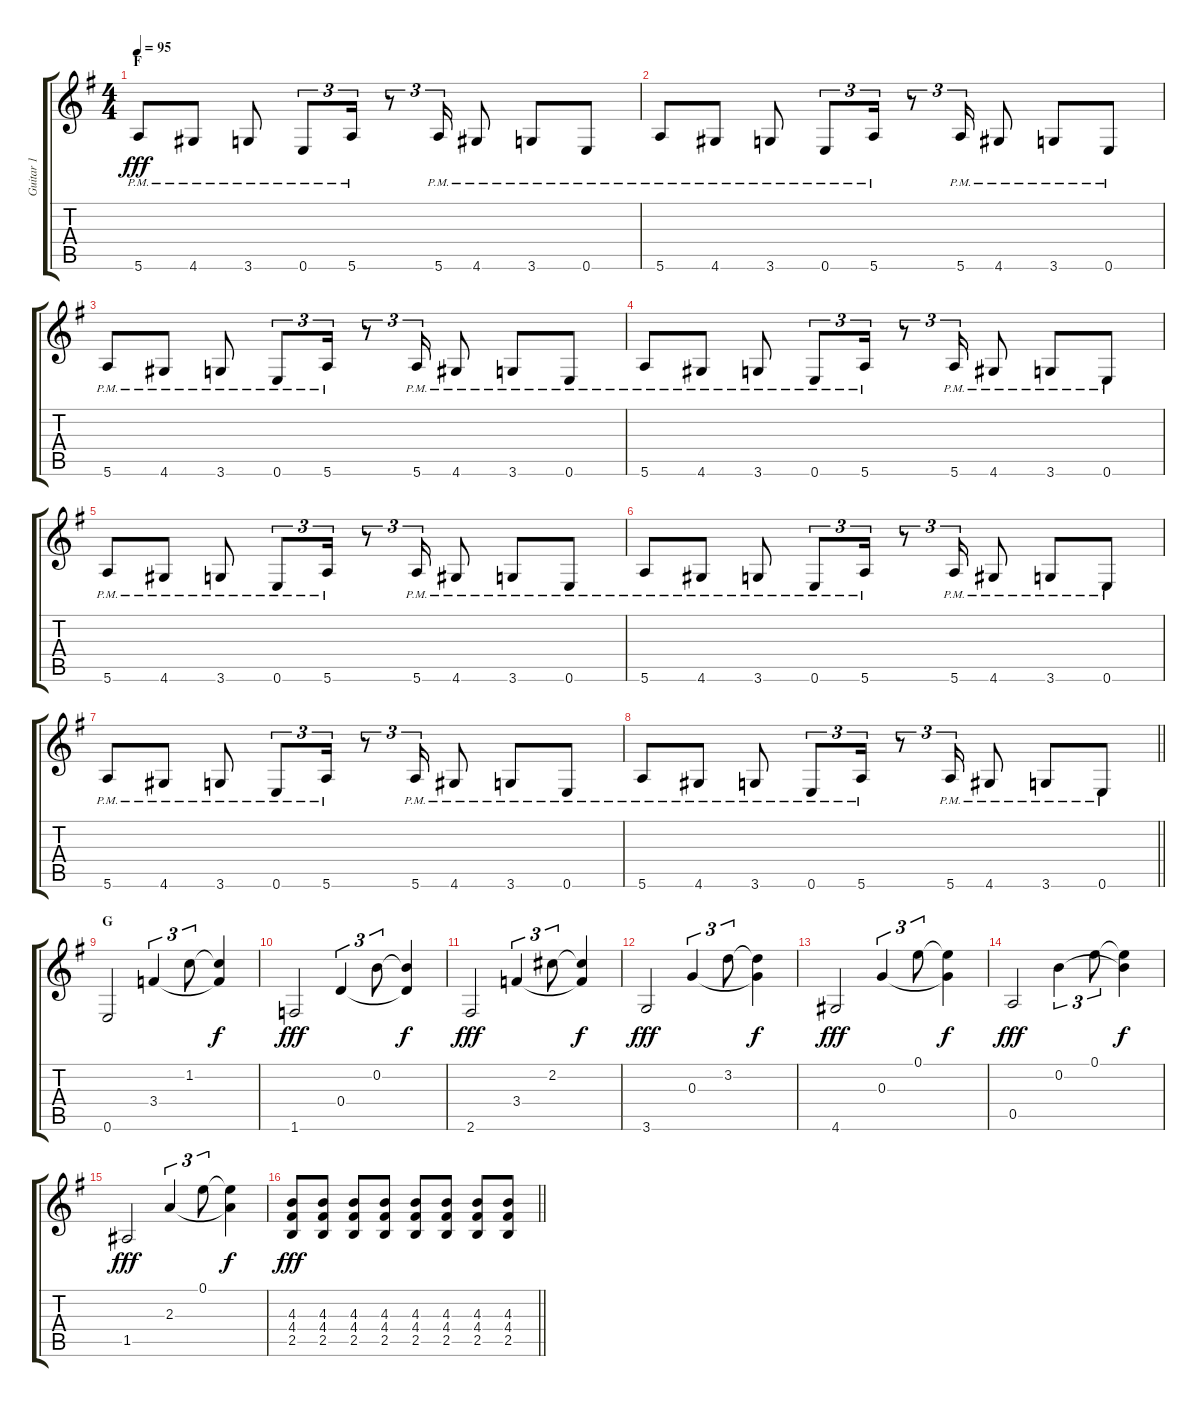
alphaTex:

\track ("Guitar 1" "Guitar 1") {instrument distortionguitar}
\staff {score tabs}
\tuning (E4 B3 G3 D3 A2 E2) {hide}
\ts (4 4)
\section ("" "F")
\tempo 95
\clef g2
\ks g
5.6{pm}.8{dy fff} 4.6{pm}.8 3.6{pm}.8 0.6{pm}.8{tu (3 2)} 5.6{pm}.16{tu (3 2)} r.8{tu (3 2)} 5.6{pm}.16{tu (3 2)} 4.6{pm}.8 3.6{pm}.8 0.6{pm}.8 |
5.6{pm}.8 4.6{pm}.8 3.6{pm}.8 0.6{pm}.8{tu (3 2)} 5.6{pm}.16{tu (3 2)} r.8{tu (3 2)} 5.6{pm}.16{tu (3 2)} 4.6{pm}.8 3.6{pm}.8 0.6{pm}.8 |
5.6{pm}.8 4.6{pm}.8 3.6{pm}.8 0.6{pm}.8{tu (3 2)} 5.6{pm}.16{tu (3 2)} r.8{tu (3 2)} 5.6{pm}.16{tu (3 2)} 4.6{pm}.8 3.6{pm}.8 0.6{pm}.8 |
5.6{pm}.8 4.6{pm}.8 3.6{pm}.8 0.6{pm}.8{tu (3 2)} 5.6{pm}.16{tu (3 2)} r.8{tu (3 2)} 5.6{pm}.16{tu (3 2)} 4.6{pm}.8 3.6{pm}.8 0.6{pm}.8 |
5.6{pm}.8 4.6{pm}.8 3.6{pm}.8 0.6{pm}.8{tu (3 2)} 5.6{pm}.16{tu (3 2)} r.8{tu (3 2)} 5.6{pm}.16{tu (3 2)} 4.6{pm}.8 3.6{pm}.8 0.6{pm}.8 |
5.6{pm}.8 4.6{pm}.8 3.6{pm}.8 0.6{pm}.8{tu (3 2)} 5.6{pm}.16{tu (3 2)} r.8{tu (3 2)} 5.6{pm}.16{tu (3 2)} 4.6{pm}.8 3.6{pm}.8 0.6{pm}.8 |
5.6{pm}.8 4.6{pm}.8 3.6{pm}.8 0.6{pm}.8{tu (3 2)} 5.6{pm}.16{tu (3 2)} r.8{tu (3 2)} 5.6{pm}.16{tu (3 2)} 4.6{pm}.8 3.6{pm}.8 0.6{pm}.8 |
\barLineRight lightlight
5.6{pm}.8 4.6{pm}.8 3.6{pm}.8 0.6{pm}.8{tu (3 2)} 5.6{pm}.16{tu (3 2)} r.8{tu (3 2)} 5.6{pm}.16{tu (3 2)} 4.6{pm}.8 3.6{pm}.8 0.6{pm}.8 |
\section ("" "G")
0.6.2 3.4.4{tu (3 2)} 1.2.8{tu (3 2)} (1.2{t} 3.4{t}).4{dy f} |
1.6.2{dy fff} 0.4.4{tu (3 2)} 0.2.8{tu (3 2)} (0.2{t} 0.4{t}).4{dy f} |
2.6.2{dy fff} 3.4.4{tu (3 2)} 2.2.8{tu (3 2)} (2.2{t} 3.4{t}).4{dy f} |
3.6.2{dy fff} 0.3.4{tu (3 2)} 3.2.8{tu (3 2)} (3.2{t} 0.3{t}).4{dy f} |
4.6.2{dy fff} 0.3.4{tu (3 2)} 0.1.8{tu (3 2)} (0.1{t} 0.3{t}).4{dy f} |
0.5.2{dy fff} 0.2.4{tu (3 2)} 0.1.8{tu (3 2)} (0.1{t} 0.2{t}).4{dy f} |
1.5.2{dy fff} 2.3.4{tu (3 2)} 0.1.8{tu (3 2)} (0.1{t} 2.3{t}).4{dy f} |
\barLineRight lightlight
(4.3 4.4 2.5).8{dy fff} (4.3 4.4 2.5).8 (4.3 4.4 2.5).8 (4.3 4.4 2.5).8 (4.3 4.4 2.5).8 (4.3 4.4 2.5).8 (4.3 4.4 2.5).8 (4.3 4.4 2.5).8
